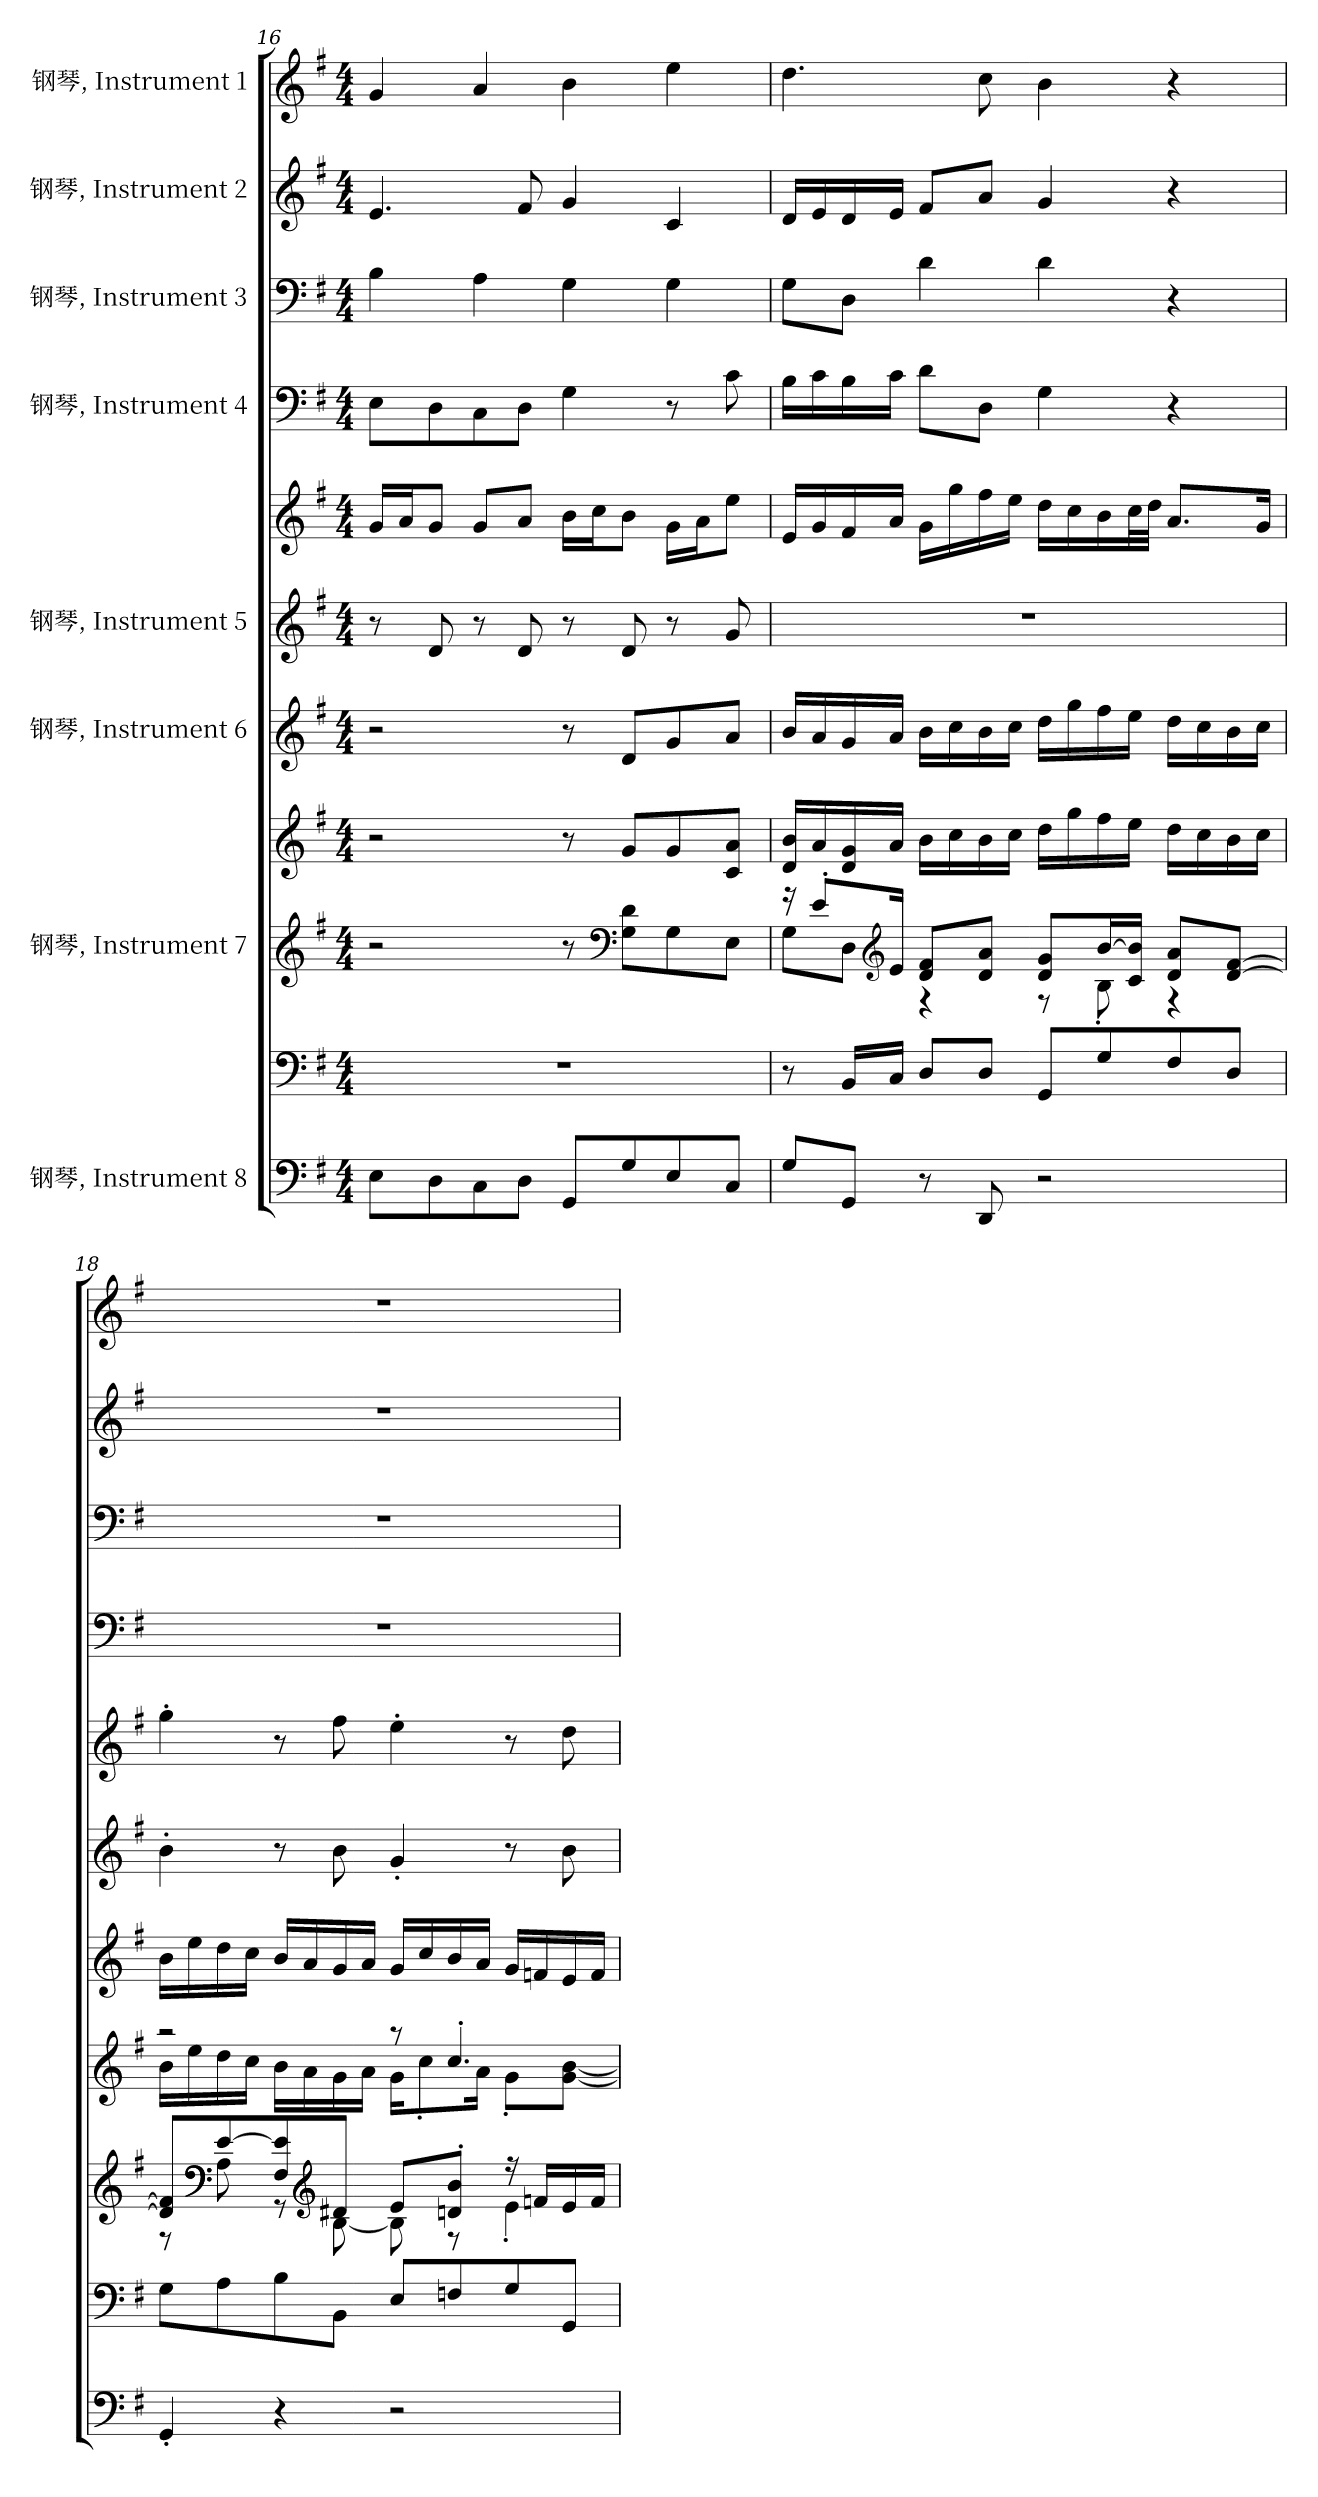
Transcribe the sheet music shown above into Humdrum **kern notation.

**kern	**kern	**kern	**kern	**kern	**kern	**kern	**kern	**kern	**kern	**kern
*part8	*part8	*part7	*part7	*part6	*part5	*part5	*part4	*part3	*part2	*part1
*staff11	*staff10	*staff9	*staff8	*staff7	*staff6	*staff5	*staff4	*staff3	*staff2	*staff1
*I"钢琴, Instrument 8	*	*I"钢琴, Instrument 7	*	*I"钢琴, Instrument 6	*I"钢琴, Instrument 5	*	*I"钢琴, Instrument 4	*I"钢琴, Instrument 3	*I"钢琴, Instrument 2	*I"钢琴, Instrument 1
*clefF4	*clefF4	*clefG2	*clefG2	*clefG2	*clefG2	*clefG2	*clefF4	*clefF4	*clefG2	*clefG2
*k[f#]	*k[f#]	*k[f#]	*k[f#]	*k[f#]	*k[f#]	*k[f#]	*k[f#]	*k[f#]	*k[f#]	*k[f#]
*M4/4	*M4/4	*M4/4	*M4/4	*M4/4	*M4/4	*M4/4	*M4/4	*M4/4	*M4/4	*M4/4
=16	=16	=16	=16	=16	=16	=16	=16	=16	=16	=16
8E\L	1r	2r	2r	2r	8r	16g/LL	8E\L	4B\	4.e/	4g/
.	.	.	.	.	.	16a/J	.	.	.	.
8D\	.	.	.	.	8d/	8g/J	8D\	.	.	.
8C\	.	.	.	.	8r	8g/L	8C\	4A\	.	4a/
8D\J	.	.	.	.	8d/	8a/J	8D\J	.	8f#/	.
8GG/L	.	8r	8r	8r	8r	16b\LL	4G\	4G\	4g/	4b\
.	.	.	.	.	.	16cc\J	.	.	.	.
*	*	*clefF4	*	*	*	*	*	*	*	*
8G/	.	8G\ 8d\L	8g/L	8d/L	8d/	8b\J	.	.	.	.
8E/	.	8G\	8g/	8g/	8r	16g\LL	8r	4G\	4c/	4ee\
.	.	.	.	.	.	16a\J	.	.	.	.
8C/J	.	8E\J	8c/ 8a/J	8a/J	8g/	8ee\J	8c\	.	.	.
!!LO:PB:g=z
=17	=17	=17	=17	=17	=17	=17	=17	=17	=17	=17
*	*	*^	*	*	*	*	*	*	*	*
8G/L	8r	16r	8G\L	16d/ 16b/LL	16b/LL	1r	16e/LL	16B\LL	8G\L	16d/LL	4.dd\
.	.	8e'/L	.	16a/	16a/	.	16g/	16c\	.	16e/	.
8GG/J	16BB/LL	.	8D\J	16d/ 16g/	16g/	.	16f#/	16B\	8D\J	16d/	.
*	*	*clefG2	*	*	*	*	*	*	*	*	*
.	16C/JJ	16e/Jk	.	16a/JJ	16a/JJ	.	16a/JJ	16c\JJ	.	16e/JJ	.
8r	8D/L	8d/ 8f#/L	4r	16b\LL	16b\LL	.	16g\LL	8d\L	4d\	8f#/L	.
.	.	.	.	16cc\	16cc\	.	16gg\	.	.	.	.
8DD/	8D/J	8d/ 8a/J	.	16b\	16b\	.	16ff#\	8D\J	.	8a/J	8cc\
.	.	.	.	16cc\JJ	16cc\JJ	.	16ee\JJ	.	.	.	.
2r	8GG/L	8d/ 8g/L	8r	16dd\LL	16dd\LL	.	16dd\LL	4G\	4d\	4g/	4b\
.	.	.	.	16gg\	16gg\	.	16cc\	.	.	.	.
.	8G/	[16b/L	8B'\	16ff#\	16ff#\	.	16b\	.	.	.	.
.	.	16c/ 16b/]JJ	.	16ee\JJ	16ee\JJ	.	32cc\L	.	.	.	.
.	.	.	.	.	.	.	32dd\JJJ	.	.	.	.
.	8F#/	8d/ 8a/L	4r	16dd\LL	16dd\LL	.	8.a/L	4r	4r	4r	4r
.	.	.	.	16cc\	16cc\	.	.	.	.	.	.
.	8D/J	[8d/ [8f#/J	.	16b\	16b\	.	.	.	.	.	.
.	.	.	.	16cc\JJ	16cc\JJ	.	16g/Jk	.	.	.	.
=18	=18	=18	=18	=18	=18	=18	=18	=18	=18	=18	=18
*	*	*	*	*^	*	*	*	*	*	*	*
4GG'/	8G\L	8d/] 8f#/]L	8r	2r	16b\LL	16b\LL	4b'\	4gg'\	1r	1r	1r	1r
.	.	.	.	.	16ee\	16ee\	.	.	.	.	.	.
*	*	*clefF4	*	*	*	*	*	*	*	*	*	*
.	8A\	[8e/	8A\	.	16dd\	16dd\	.	.	.	.	.	.
.	.	.	.	.	16cc\JJ	16cc\JJ	.	.	.	.	.	.
4r	8B\	8F#/ 8e/]	8r	.	16b\LL	16b/LL	8r	8r	.	.	.	.
.	.	.	.	.	16a\	16a/	.	.	.	.	.	.
*	*	*clefG2	*	*	*	*	*	*	*	*	*	*
.	8BB\J	8d#X/J	[8B\	.	16g\	16g/	8b\	8ff#\	.	.	.	.
.	.	.	.	.	16a\JJ	16a/JJ	.	.	.	.	.	.
2r	8E/L	8e/L	8B\]	8r	16g\KL	16g/LL	4g'/	4ee'\	.	.	.	.
.	.	.	.	.	8cc'\	16cc/	.	.	.	.	.	.
.	8Fn/	8dn/' 8b/'J	8r	4.cc'/	.	16b/	.	.	.	.	.	.
.	.	.	.	.	16a\Jk	16a/JJ	.	.	.	.	.	.
.	8G/	16r	4e'\	.	8g'\L	16g/LL	8r	8r	.	.	.	.
.	.	16fn/LL	.	.	.	16fn/	.	.	.	.	.	.
.	8GG/J	16e/	.	.	[8g\ [8b\J	16e/	8b\	8dd\	.	.	.	.
.	.	16f/JJ	.	.	.	16f/JJ	.	.	.	.	.	.
*	*	*v	*v	*	*	*	*	*	*	*	*	*
*	*	*	*v	*v	*	*	*	*	*	*	*
=	=	=	=	=	=	=	=	=	=	=
*-	*-	*-	*-	*-	*-	*-	*-	*-	*-	*-
